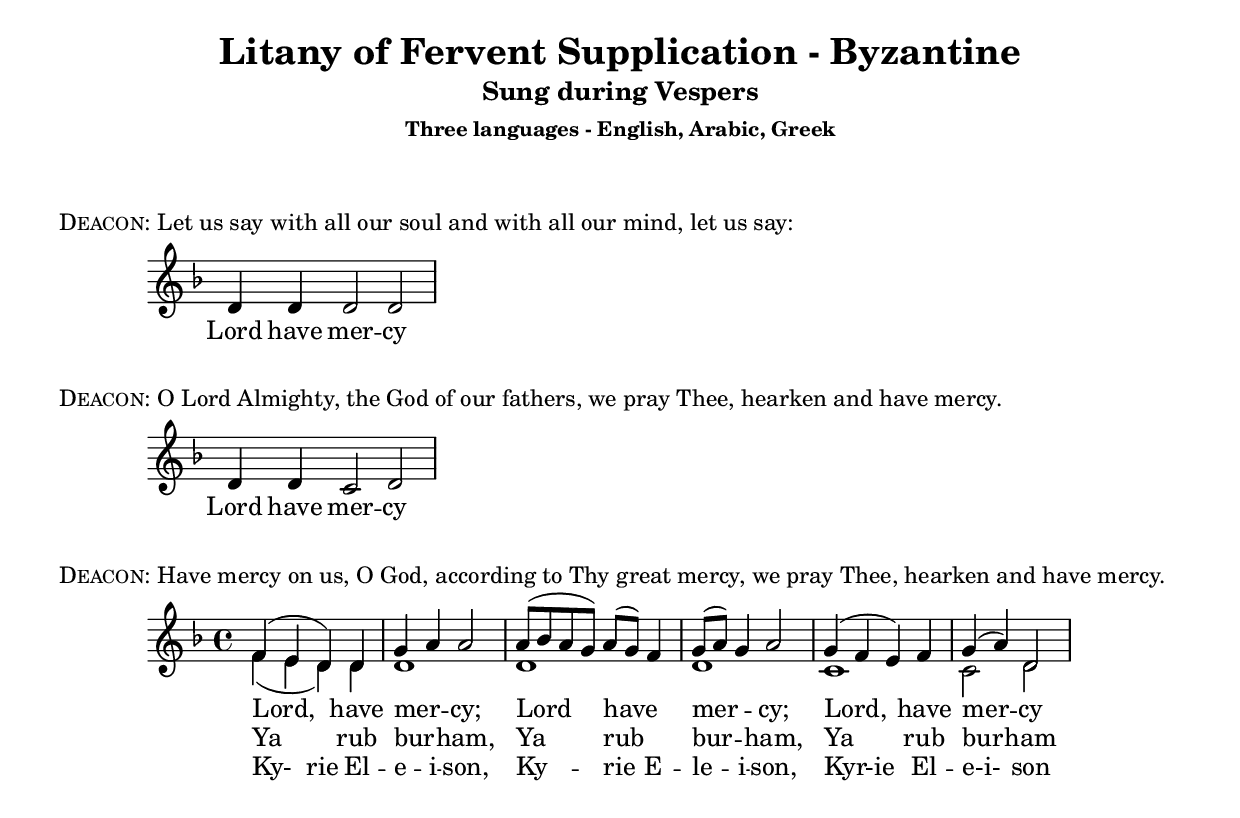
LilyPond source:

\version "2.18.2"
\header {
  title = "Litany of Fervent Supplication - Byzantine"
  subtitle = "Sung during Vespers"
  subsubtitle = "Three languages - English, Arabic, Greek"
}
\markup{\vspace #2 }
LordHaveMercy = \lyricmode {Lord have mer -- cy }

LordHaveMercyOne = \relative { d'4 d d2 d }  
                   \addlyrics { \LordHaveMercy }
                   
LordHaveMercyTwo = \relative { d'4 d c2 d }
                   \addlyrics { \LordHaveMercy }


%\markup { \abs-fontsize #20 {+}}

\markup{\smallCaps{Deacon:}\override #'(line-width . 90)
        Let us say with all our soul and with all our mind, let us say:
}


\score { <<
      %Start of Staff
      \new Staff = "LordHaveMercyOne"  <<
        \clef treble { \key f \major}
         % Cheating with the time signurature here to remove auto measures
        { \once \override Staff.TimeSignature #'stencil = ##f  \time 6/4 }
        \new Voice = "Melody"  { \voiceOne \LordHaveMercyOne } 
    >>
  >>
}

\markup{\smallCaps{Deacon:}\override #'(line-width . 90)
        O Lord Almighty, the God of our fathers, we pray Thee, hearken and have mercy.
}

\score { <<
      %Start of Staff
      \new Staff = "LordHaveMercyTwo" << 
        \clef treble { \key f \major}
         % Cheating with the time signurature here to remove auto measures
        { \once \override Staff.TimeSignature #'stencil = ##f  \time 6/4 }
        \new Voice = "Melody"  { \voiceOne \LordHaveMercyTwo } 
    >>
  >>
}

\markup{\smallCaps{Deacon:}\override #'(line-width . 90)
        Have mercy on us, O God, according to Thy great mercy, we pray Thee, hearken and have mercy.
}
\version "2.18.0"
Melody = {
         f'4( e' d') d'
         g' a' a'2
         a'8( bes' a' g') a'( g') f'4
         g'8( a') g'4 a'2
         g'4( f' e') f'
         g'( a') d'2 
}
Ison = {
         f'4( e' d') d'
         d'1
         d'1
         d'1
         c'1
         c'2 d'
}

% Lyrics in 3 languages
English = \lyricmode { 
Lord, have mer _ -- cy; Lord have _ mer -- _ cy; Lord, have mer -- cy 
}
Arabic = \lyricmode { 
Ya rub bur -- _ ham, Ya rub _ bur -- _ ham, Ya rub bur -- ham 
}
Greek = \lyricmode { 
Ky-__rie El -- e -- i -- son,  Ky -- rie E -- le -- i -- son,  Kyr-ie El -- e-i- son 
}


EnglishLyrics = \context Lyrics = MelodyAndIsonEnglish \lyricsto Melody \English
ArabicLyrics  = \context Lyrics = MelodyAndIsonArabic \lyricsto Melody \Arabic
GreekLyrics   = \context Lyrics = MelodyAndIsonGreek \lyricsto Melody \Greek

\score { <<
      %Start of Staff
      \new Staff = "MelodyAndIson"  <<
        \clef treble 
        { \key f \major}
        { \time 4/4 }
        \new Voice = "Melody"  { \voiceOne \Melody } 
        \new Voice = "Ison"    { \voiceTwo \Ison }         
    >>
    \new Lyrics = melody
    \EnglishLyrics
    \ArabicLyrics
    \GreekLyrics
  >>
}






